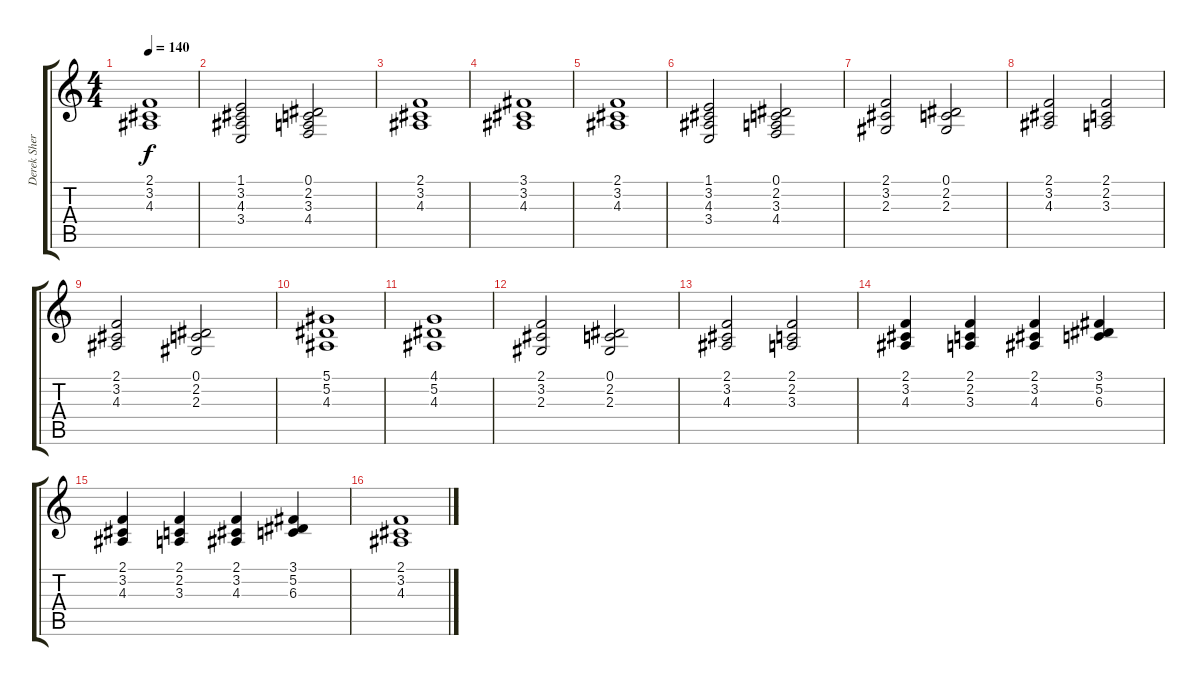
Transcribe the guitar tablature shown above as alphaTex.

\track ("Derek Sherinian" "Derek Sher") {instrument choiraahs}
\staff {score tabs}
\tuning (Eb4 Bb3 Gb3 Db3 Ab2 Eb2) {hide}
\ts (4 4)
\tempo 140
\clef g2
\ks c
(2.1 3.2 4.3).1{dy f} |
(1.1 3.2 4.3 3.4).2 (0.1 2.2 3.3 4.4).2 |
(2.1 3.2 4.3).1 |
(3.1 3.2 4.3).1 |
(2.1 3.2 4.3).1 |
(1.1 3.2 4.3 3.4).2 (0.1 2.2 3.3 4.4).2 |
(2.1 3.2 2.3).2 (0.1 2.2 2.3).2 |
(2.1 3.2 4.3).2 (2.1 2.2 3.3).2 |
(2.1 3.2 4.3).2 (0.1 2.2 2.3).2 |
(5.1 5.2 4.3).1 |
(4.1 5.2 4.3).1 |
(2.1 3.2 2.3).2 (0.1 2.2 2.3).2 |
(2.1 3.2 4.3).2 (2.1 2.2 3.3).2 |
(2.1 3.2 4.3).4 (2.1 2.2 3.3).4 (2.1 3.2 4.3).4 (3.1 5.2 6.3).4 |
(2.1 3.2 4.3).4 (2.1 2.2 3.3).4 (2.1 3.2 4.3).4 (3.1 5.2 6.3).4 |
(2.1 3.2 4.3).1
